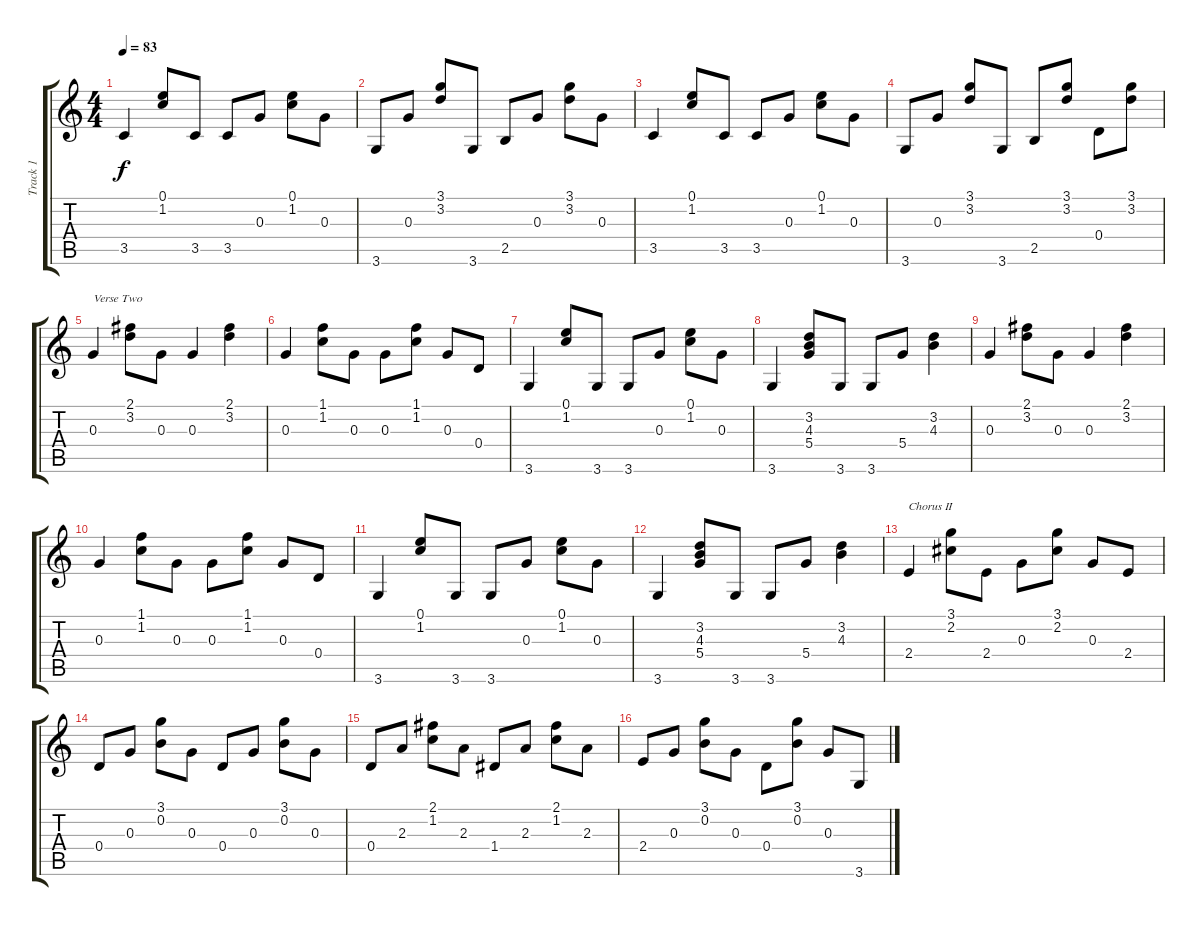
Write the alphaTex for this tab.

\track ("Track 1" "Track 1") {instrument acousticguitarsteel}
\staff {score tabs}
\tuning (E4 B3 G3 D3 A2 E2) {hide}
\ts (4 4)
\tempo 83
\clef g2
\ks c
3.5.4{dy f} (0.1 1.2).8 3.5.8 3.5.8 0.3.8 (0.1 1.2).8 0.3.8 |
3.6.8 0.3.8 (3.1 3.2).8 3.6.8 2.5.8 0.3.8 (3.1 3.2).8 0.3.8 |
3.5.4 (0.1 1.2).8 3.5.8 3.5.8 0.3.8 (0.1 1.2).8 0.3.8 |
3.6.8 0.3.8 (3.1 3.2).8 3.6.8 2.5.8 (3.1 3.2).8 0.4.8 (3.1 3.2).8 |
0.3.4{txt "Verse Two"} (2.1 3.2).8 0.3.8 0.3.4 (2.1 3.2).4 |
0.3.4 (1.1 1.2).8 0.3.8 0.3.8 (1.1 1.2).8 0.3.8 0.4.8 |
3.6.4 (0.1 1.2).8 3.6.8 3.6.8 0.3.8 (0.1 1.2).8 0.3.8 |
3.6.4 (3.2 4.3 5.4).8 3.6.8 3.6.8 5.4.8 (3.2 4.3).4 |
0.3.4 (2.1 3.2).8 0.3.8 0.3.4 (2.1 3.2).4 |
0.3.4 (1.1 1.2).8 0.3.8 0.3.8 (1.1 1.2).8 0.3.8 0.4.8 |
3.6.4 (0.1 1.2).8 3.6.8 3.6.8 0.3.8 (0.1 1.2).8 0.3.8 |
3.6.4 (3.2 4.3 5.4).8 3.6.8 3.6.8 5.4.8 (3.2 4.3).4 |
2.4.4{txt "Chorus II"} (3.1 2.2).8 2.4.8 0.3.8 (3.1 2.2).8 0.3.8 2.4.8 |
0.4.8 0.3.8 (3.1 0.2).8 0.3.8 0.4.8 0.3.8 (3.1 0.2).8 0.3.8 |
0.4.8 2.3.8 (2.1 1.2).8 2.3.8 1.4.8 2.3.8 (2.1 1.2).8 2.3.8 |
2.4.8 0.3.8 (3.1 0.2).8 0.3.8 0.4.8 (3.1 0.2).8 0.3.8 3.6.8
